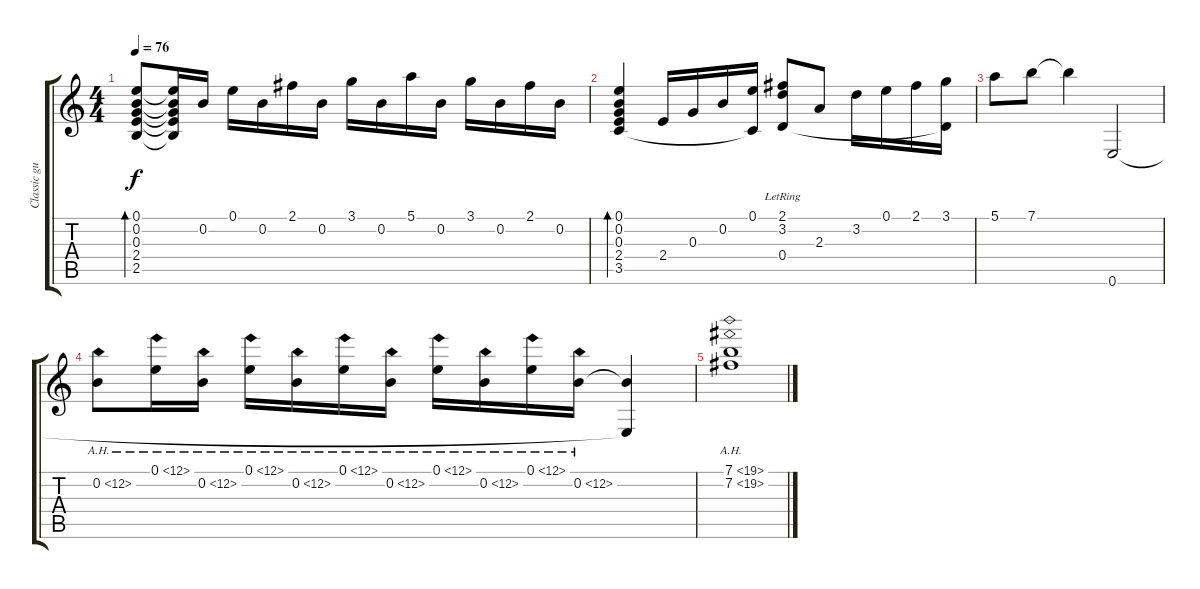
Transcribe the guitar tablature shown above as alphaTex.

\track ("Classic guitar" "Classic gu") {instrument acousticguitarnylon}
\staff {score tabs}
\tuning (E4 B3 G3 D3 A2 E2) {hide}
\ts (4 4)
\tempo 76
\clef g2
\ks c
(0.1 0.2 0.3 2.4 2.5).8{bd 120 dy f} (0.1{t} 0.2{t} 0.3{t} 2.4{t} 2.5{t}).16 0.2.16 0.1.16 0.2.16 2.1.16 0.2.16 3.1.16 0.2.16 5.1.16 0.2.16 3.1.16 0.2.16 2.1.16 0.2.16 |
(0.1 0.2 0.3 2.4 3.5).4{bd 120} 2.4.16 0.3.16 0.2.16 (0.1 3.5{t}).16 (2.1{lr} 3.2{lr} 0.4).8 2.3.8 3.2.16 0.1.16 2.1.16 (3.1 0.4{t}).16 |
5.1.8 7.1.8 7.1{t}.4 0.6.2 |
0.2{ah 12}.8 0.1{ah 12}.16 0.2{ah 12}.16 0.1{ah 12}.16 0.2{ah 12}.16 0.1{ah 12}.16 0.2{ah 12}.16 0.1{ah 12}.16 0.2{ah 12}.16 0.1{ah 12}.16 0.2{ah 12}.16 (0.2{t} 0.6{t}).4 |
(7.1{ah 12} 7.2{ah 12}).1
